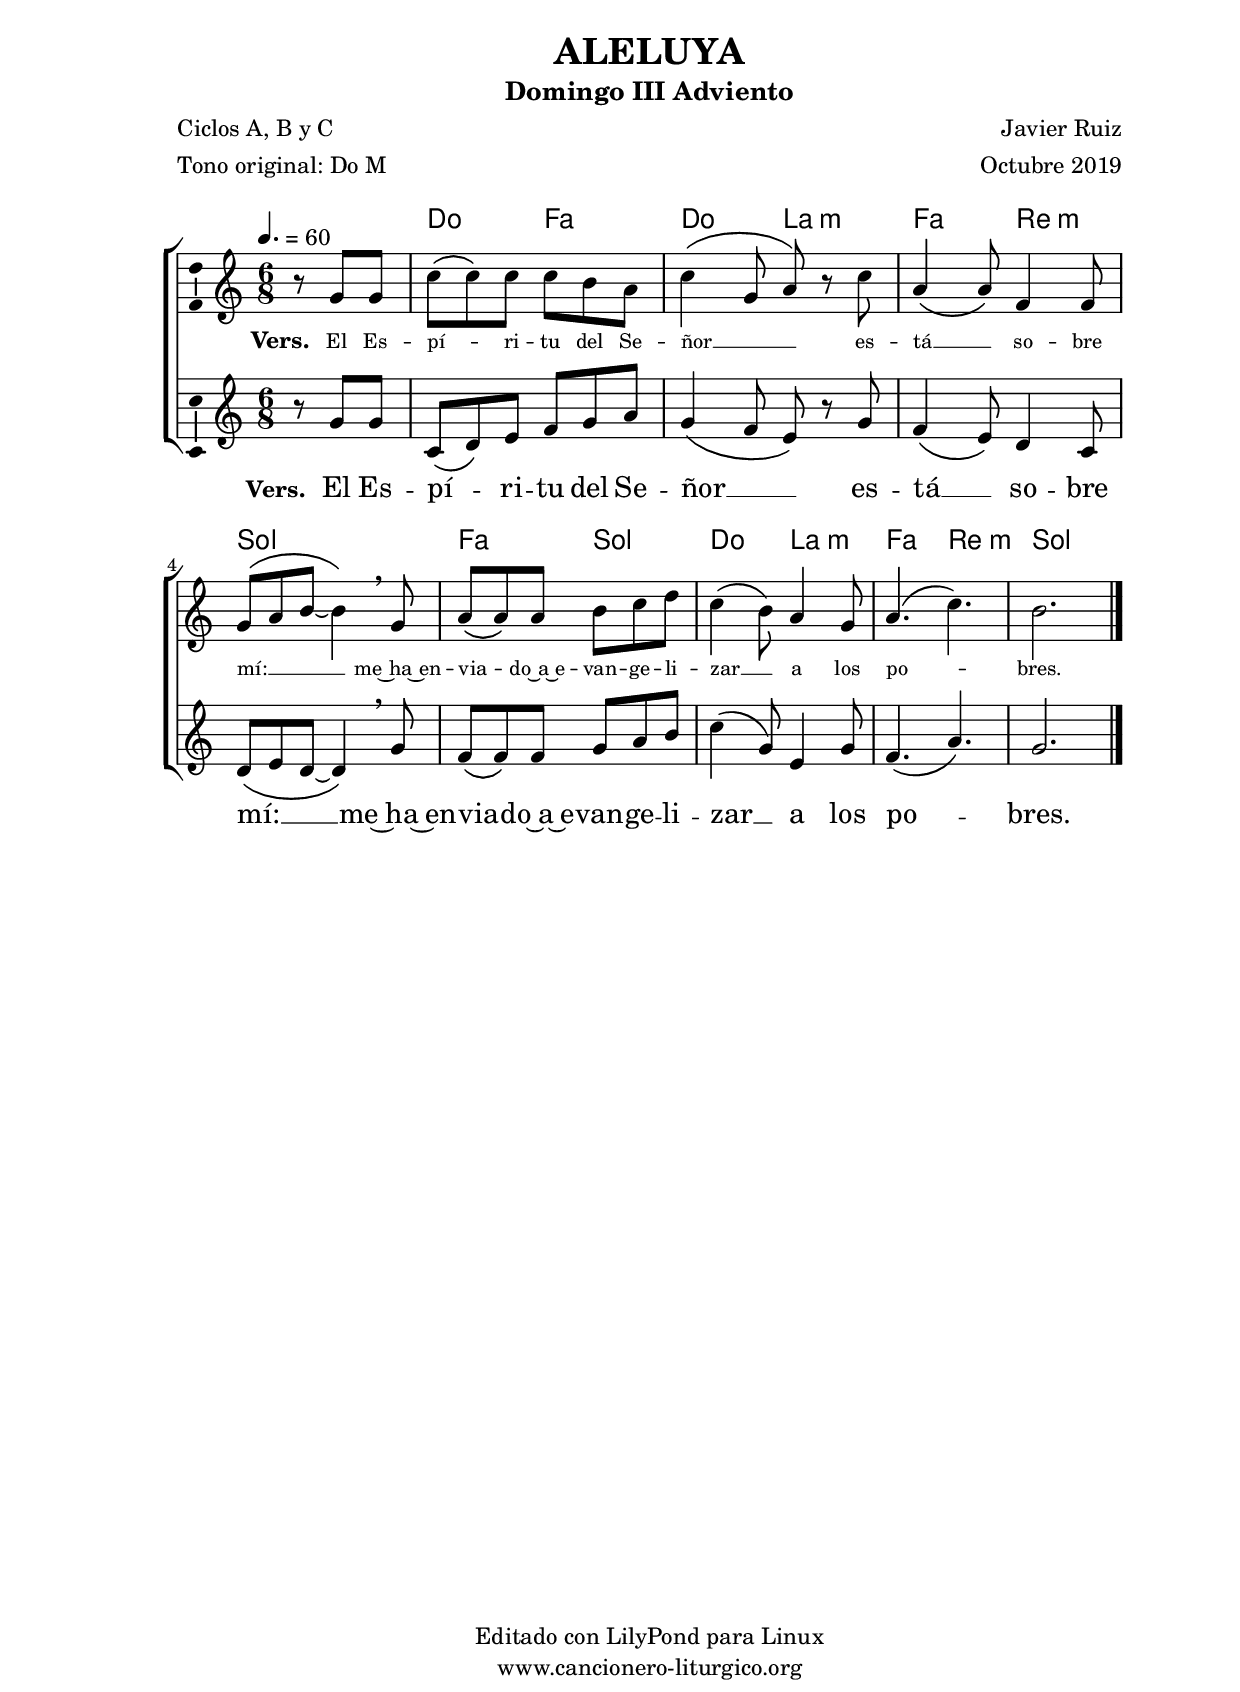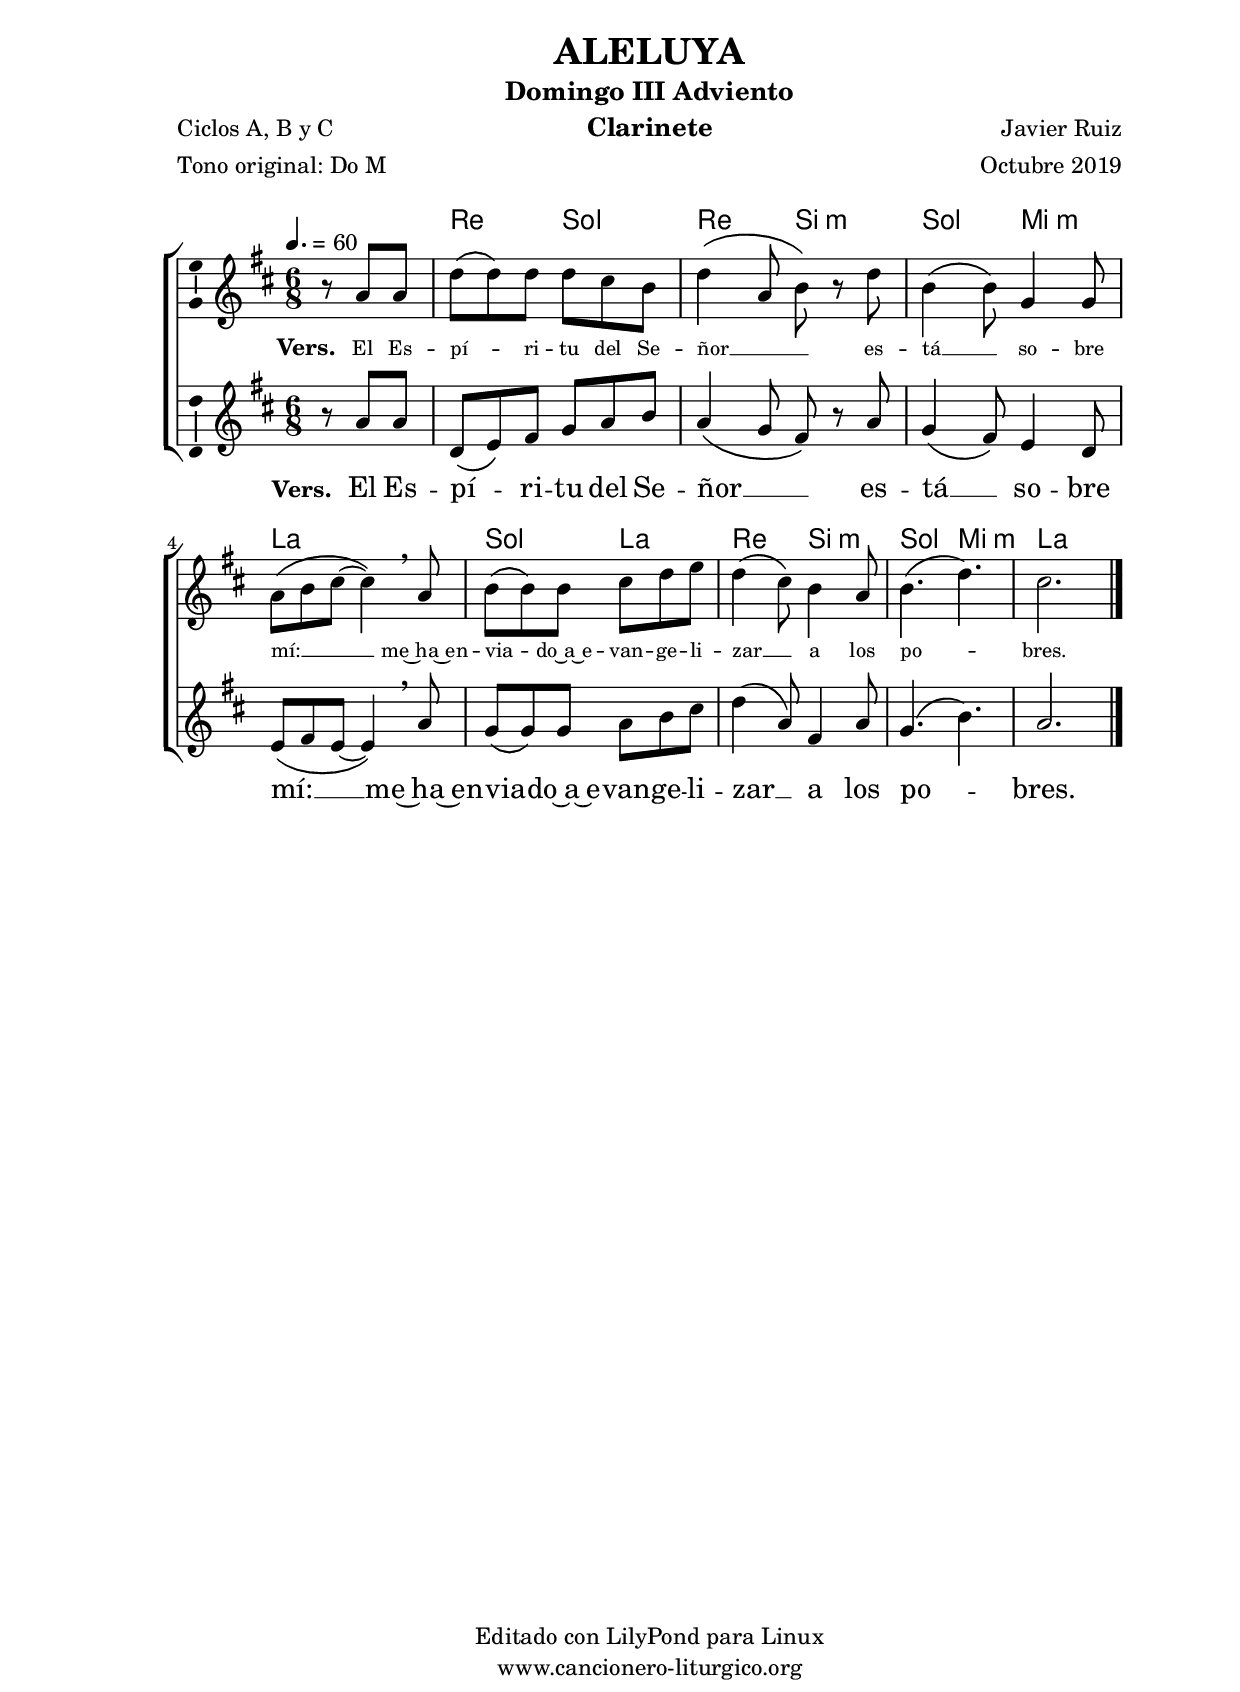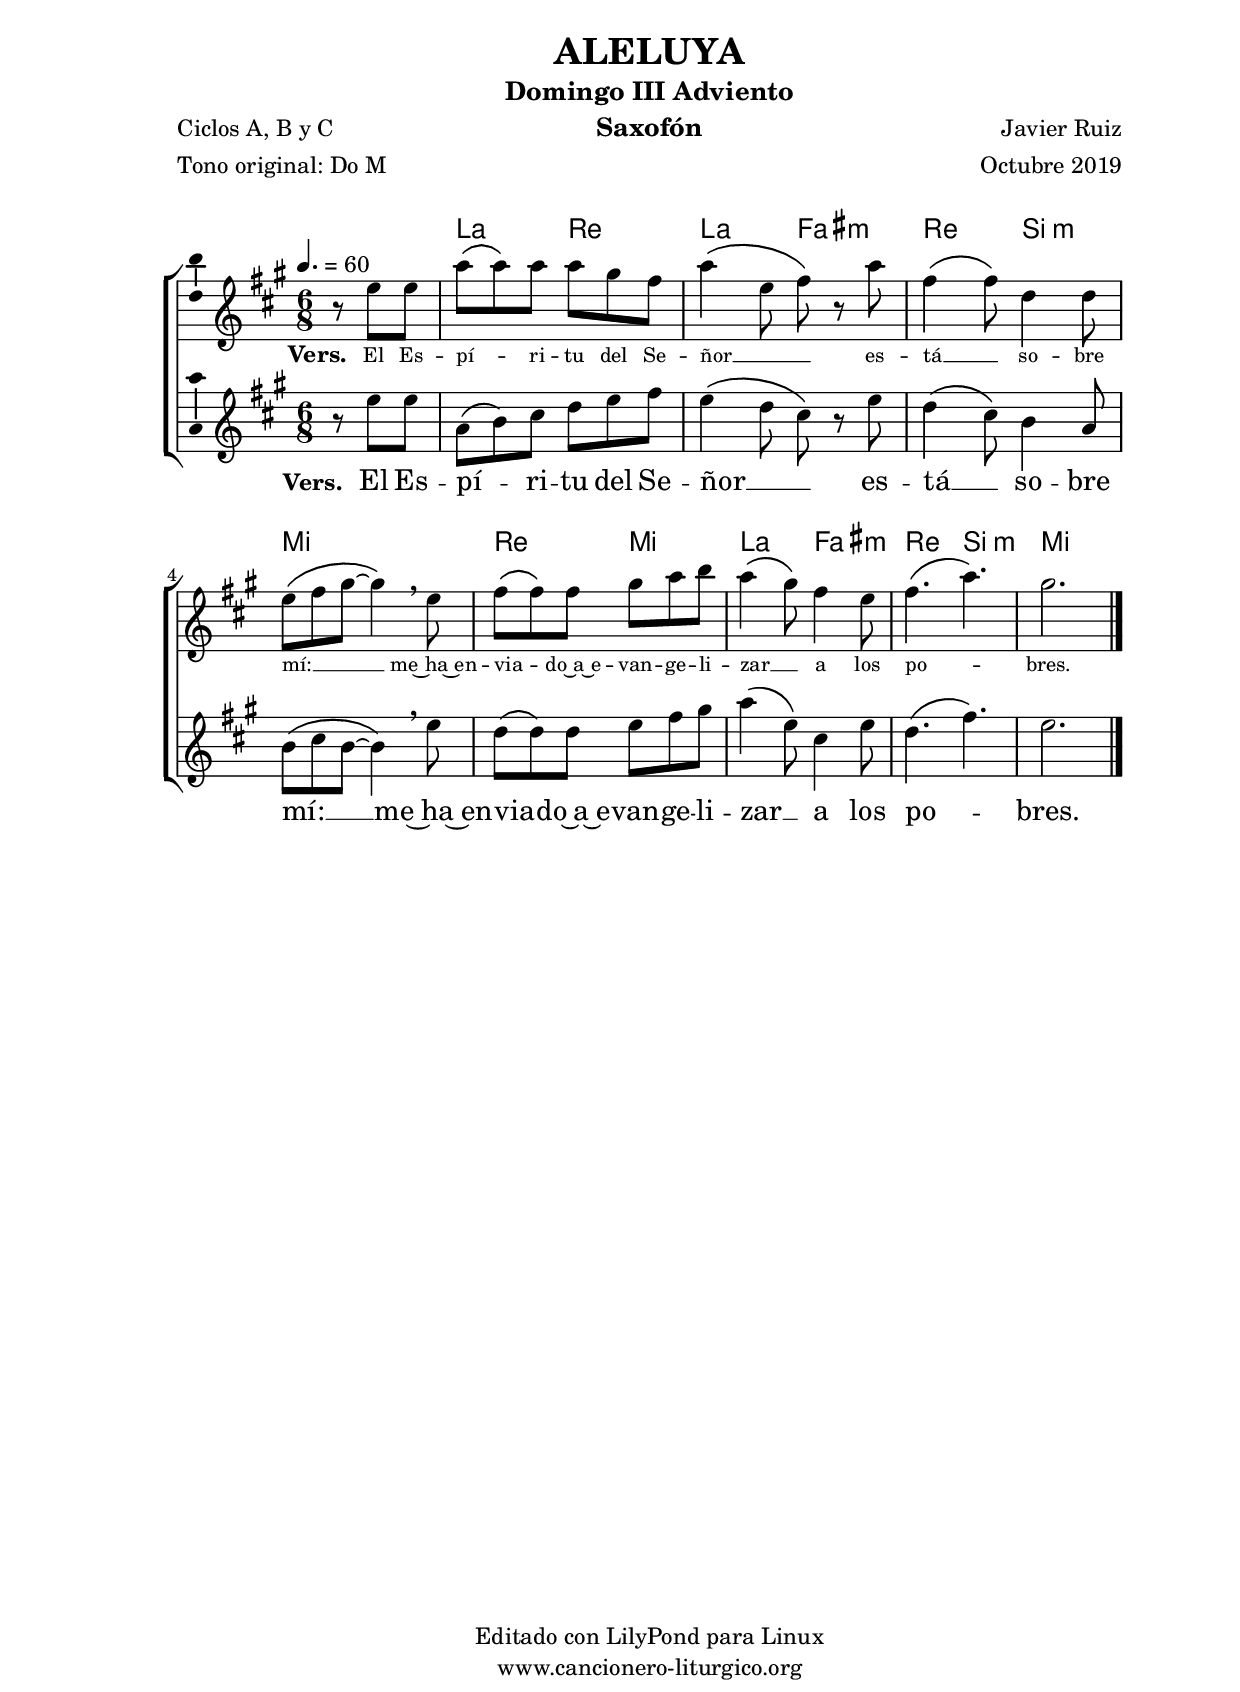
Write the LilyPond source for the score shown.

%
%para convertir .midi en .wav:
%timidity filename.midi -Ow -o finename.wav
%
%
%Para convertir de .wav a .mp3:
%lame -h -m j filename.wav
%
%
%para escuchar el midi:
%timidity nombrefichero.midi
%


%versión de lilypond para la que se ha escrito esta partitura:
\version "2.16.0"

	%Tamaño papel
	#(set-default-paper-size "a4")
	%Tamaño partitura
	#(set-global-staff-size 20)
	%No responde al pulsar sobre una nota
	#(ly:set-option 'point-and-click #f)

%parámetros del encabezamiento:
\header {
	title = "ALELUYA"
	subtitle = "Domingo III Adviento"
	composer = "Javier Ruiz"
	poet = "Ciclos A, B y C"
	meter = "Tono original: Do M"
	arranger = "Octubre 2019"
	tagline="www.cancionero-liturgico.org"
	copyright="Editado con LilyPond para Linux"
	tiempo = "Adviento"
	usos = "Aleluya"
	letra = "Aleluya. El Espíritu del Señor está sobre mí: me ha enviado a evangelizar a los pobres."
	}

%parámetros asociados al papel:
\paper  {
	oddHeaderMarkup = \markup {\fill-line { \on-the-fly #not-first-page \fromproperty #'header:title \on-the-fly #not-first-page \fromproperty #'header:composer }}
	evenHeaderMarkup = \markup {\fill-line { \fromproperty #'header:composer \fromproperty #'header:title }}
	#(set-paper-size "a4")
	print-page-number = ##f
	first-page-number = 1
	print-first-page-number = ##f
%	head-separation = 3.0 \cm
	top-margin = 1.5 \cm
%	top-margin = 2.0 \cm
%%%	bottom-margin = 0.5\cm
	bottom-margin = 0.2\cm
	left-margin = 3.0 \cm
	line-width = 16.0 \cm 
	indent = 0\mm
	interscoreline = 2.\mm
	between-system-space = 15\mm
%	para que las partituras no llenen la hoja:
	ragged-bottom = ##t
%	idem para la última hoja:
	ragged-last-bottom = ##f
%	para que las partituras llenen el ancho del papel:
	ragged-last = ##f
	after-title-space = 2.5 \cm
%page-count=2
system-count=2

	%Flexible Vertical Spacing
%	markup-markup-spacing =
%	#'((basic-distance . 15) (minimum-distance . 15) (padding . 3))
	markup-system-spacing =
	#'((basic-distance . 15) (minimum-distance . 15) (padding . 3))
	system-system-spacing =
	#'((basic-distance . 15) (minimum-distance . 15) (padding . 3))
	score-system-spacing =
	#'((basic-distance . 15) (minimum-distance . 15) (padding . 5))
%	top-system-spacing = % header
%	#'((basic-distance . 8) (minimum-distance . 0) (padding . 0))
%	top-markup-spacing =
%	#'((basic-distance . 20) (minimum-distance . 20) (padding . 0))
	last-bottom-spacing = % footer
	#'((basic-distance . 5) (minimum-distance . 5) (padding . 0))
%	score-markup-spacing =
%	#'((basic-distance . 16) (minimum-distance . 13) (padding . 0))

	}


%parámetros que afectan a toda la partitura:
global =  {
	%clave de sol (G):
	\clef G
	%armadura:
%	\transpose ees f
	\key c \major
	\tempo 4.=60
	\set Score.tempoHideNote = ##f
	}


acordes = {
	\italianChords
	\chordmode {
%	\transpose ees f
{

s4.
c4. f c a:m f d:m g2. f4. g c a:m f d:m g2.

	}
	}
}


melodiatrompeta = 
%	\transpose ees f
{

	\relative c''{
	\time 6/8

\partial4.
r4.
r2.
e4 d8 c4 b8
c4 c8 a b a
g8 f g~g4.
r2.
e'4 d8 c4 b8
c4 c8 a b c
d2.

}
	\bar "|."
	}


melodiabajo = 
%	\transpose ees f
{

	%clave de fa (F):
	\clef F

	\relative c{
	\time 6/8

\partial4.
r4.
c4 c8 f4 f8
c4 d8 e4 c8
f4 f8 d4 d8
g,4 g8 b d b
f'4 g8 a b a
c8 g e c d e
f4 e8 d4 c8
g2.

}
	\bar "|."
	}





melodiatres = 
%	\transpose ees f
{

	\relative c'{
	\time 6/8

\partial4.
r8 g'8 g
c8 \(c\) c c b a
c4 \(g8 a\) r8 c8
a4 \(a8\) f4 f8
g8 \(a b8~b4\) \breathe g8
a8 \(a\) a b c d
c4 \(b8\) a4 g8
a4. \(c\)
b2.

}

	\bar "|."
	}


melodia = 
%	\transpose ees f
{

	\relative c'{
	\time 6/8

\partial4.
r8 g'8 g
c,8 \(d\) e f g a
g4 \(f8 e\) r8 g8
f4 \(e8\) d4 c8
d8 \(e d8~d4\) \breathe g8
f8 \(f\) f g a b
c4 \(g8\) e4 g8
f4. \(a\)
g2.

}

	\bar "|."
	}


texto = \lyricmode {
\set stanza =#"Vers. " El Es -- pí -- _ ri -- tu del Se -- ñor __ _ _ es -- tá __ _ so -- bre mí: __ _ _
me~ha~en -- via -- _ do~a~e -- van -- ge -- li -- zar __ _ a los po -- _ bres.

	}

textotres = \lyricmode {
\override LyricText #'font-size = #-1
\set stanza =#"Vers. " El Es -- pí -- _ ri -- tu del Se -- ñor __ _ _ es -- tá __ _ so -- bre mí: __ _ _
me~ha~en -- via -- _ do~a~e -- van -- ge -- li -- zar __ _ a los po -- _ bres.

	}


acordesStaff = \context ChordNames = acordesStaff <<
	\set chordChanges = ##t
	\acordes
	>>

voztrompetaStaff = \context Voice = voztrompetaStaff
<<
	\override Staff.StaffSymbol #'staff-space = #(magstep -0.35)
	\set Staff.midiInstrument = #"trumpet"
	\set Staff.midiMinimumVolume = #0.4
	\set Staff.midiMaximumVolume = #0.6
	\global
	\melodiatrompeta
	>>

voztresStaff = \context Voice = voztresStaff
\with {\consists "Ambitus_engraver"}
<<
%	\override Staff.StaffSymbol #'staff-space = #(magstep -0.35)
	\set Staff.midiInstrument = #"violin"
	\set Staff.midiMinimumVolume = #0.6
	\set Staff.midiMaximumVolume = #0.8
	\global
	\relative c' \melodiatres
	>>

vozStaff = \context Voice = vozStaff
\with {\consists "Ambitus_engraver"}
<<
%	\set Staff.instrumentName = ""
%	\set Staff.shortInstrumentName = ""
%	\set Staff.midiInstrument = #"clarinet"
%	\set Staff.midiInstrument = #"cello"
	\set Staff.midiInstrument = #"flute"
%	\set Staff.midiInstrument = #"electric guitar (jazz)"
%	\set Staff.midiInstrument = #"english horn"
%	\set Staff.midiInstrument = #"violin"
%	\set Staff.midiInstrument = #"glockenspiel"
	\set Staff.midiMinimumVolume = #0.8
	\set Staff.midiMaximumVolume = #1.0
	\global
	\melodia
	>>

vozbajoStaff = \context Voice = vozbajoStaff
<<
	\override Staff.StaffSymbol #'staff-space = #(magstep -0.35)
	\set Staff.midiInstrument = #"english horn"
	\set Staff.midiMinimumVolume = #0.6
	\set Staff.midiMaximumVolume = #0.8
	\global
	\melodiabajo
	>>

textoStaff = \context Lyrics = textoStaff <<
	\lyricsto vozStaff \texto
	>>

textotresStaff = \context Lyrics = textotresStaff <<
	\lyricsto voztresStaff \textotres
	>>


\book {
	\score {
		<<
		\context ChoirStaff {
%			\override StaffGroup.SystemStartBracket #'collapse-height = #1
%			\override Score.SystemStartBar #'collapse-height = #1
			<<
			\acordesStaff
%			\voztrompetaStaff
			\voztresStaff
			\textotresStaff
			\vozStaff
			\textoStaff
%			\vozbajoStaff
			>>
			}
		>>
		\layout {
	    		\context {
				\Lyrics
				\override LyricText #'font-size = #2
				}
	   		 \context {
				\Score
				\override StaffSymbol #'staff-space = #(magstep +3)
				}
			}
		}
	\score {
		\unfoldRepeats
		<<
		\context ChoirStaff {
			<<
			\acordesStaff
			\voztrompetaStaff
			\voztresStaff
			\vozStaff
			\vozbajoStaff
			>>
			}
		>>
		\midi {
	  		\context {
	  			\Score
				tempoWholesPerMinute = #(ly:make-moment 70 4)
				}
			}
		}
	}


%Partitura para clarinete
#(define output-suffix "C")
\book {
	\header{
		instrument = "Clarinete"
		}
	\score {
		<<
		\context ChoirStaff {
%			\override StaffGroup.SystemStartBracket #'collapse-height = #1
%			\override Score.SystemStartBar #'collapse-height = #1
\transpose c d
			<<
			\acordesStaff
%			\voztrompetaStaff
			\voztresStaff
			\textotresStaff
			\vozStaff
			\textoStaff
%			\vozbajoStaff
			>>
			}
		>>
		\layout {
	    		\context {
				\Lyrics
				\override LyricText #'font-size = #2
				}
	   		 \context {
				\Score
				\override StaffSymbol #'staff-space = #(magstep +3)
				}
			}
		}
	}


%Partitura para saxofón
#(define output-suffix "S")
\book {
	\header{
		instrument = "Saxofón"
		}
	\score {
		<<
		\context ChoirStaff {
%			\override StaffGroup.SystemStartBracket #'collapse-height = #1
%			\override Score.SystemStartBar #'collapse-height = #1
\transpose c a
			<<
			\acordesStaff
%			\voztrompetaStaff
			\voztresStaff
			\textotresStaff
			\vozStaff
			\textoStaff
%			\vozbajoStaff
			>>
			}
		>>
		\layout {
	    		\context {
				\Lyrics
				\override LyricText #'font-size = #2
				}
	   		 \context {
				\Score
				\override StaffSymbol #'staff-space = #(magstep +3)
				}
			}
		}
	}


